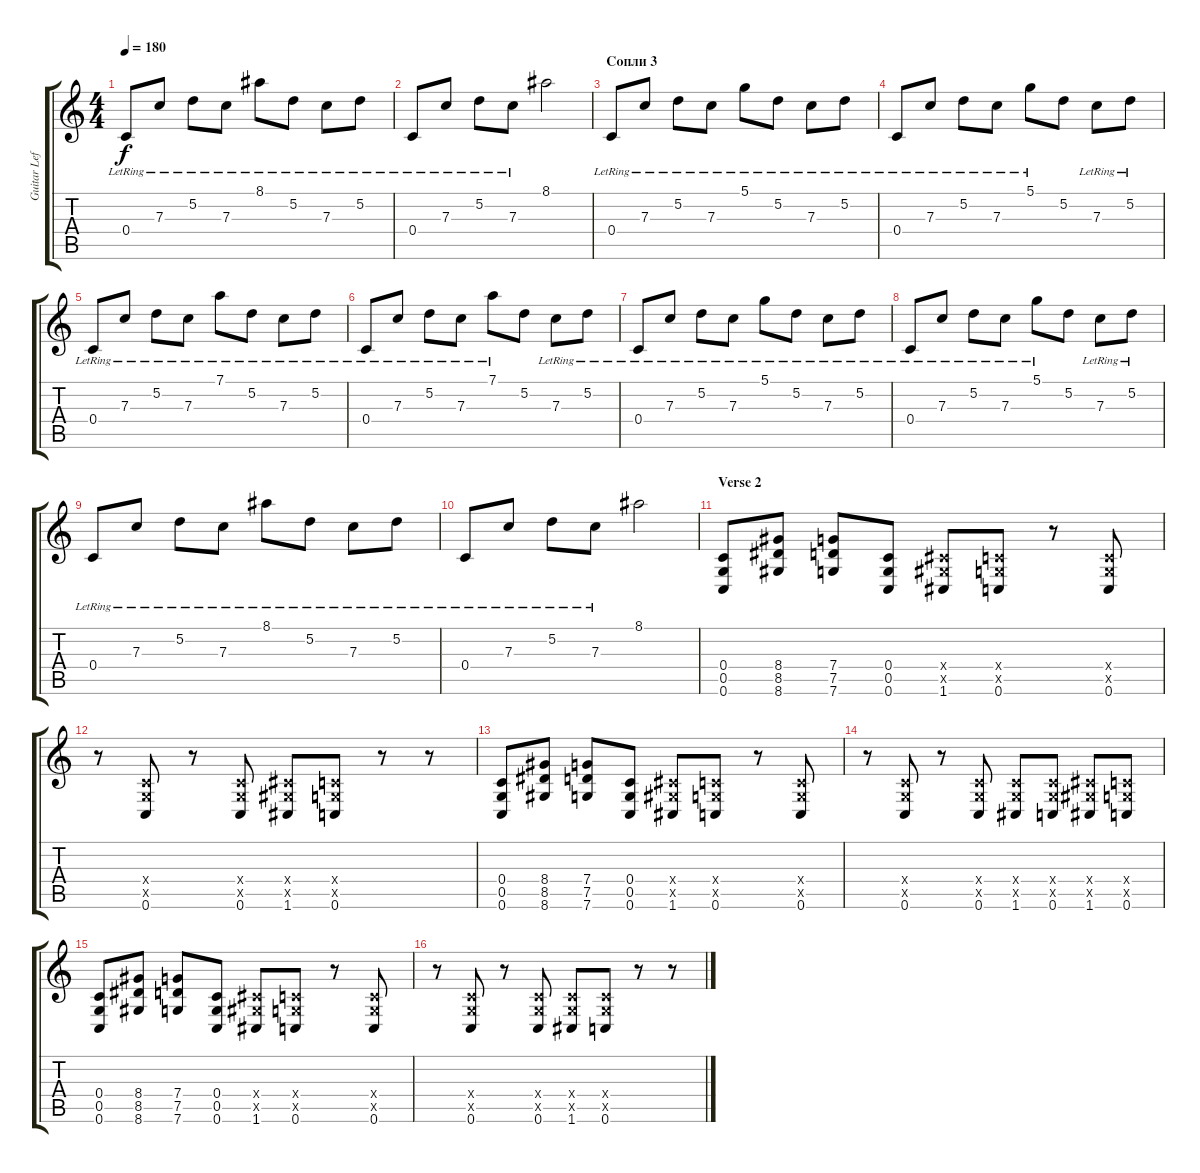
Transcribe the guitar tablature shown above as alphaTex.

\track ("Guitar Left" "Guitar Lef") {instrument overdrivenguitar}
\staff {score tabs}
\tuning (D4 A3 F3 C3 G2 C2) {hide}
\ts (4 4)
\tempo 180
\clef g2
\ks c
0.4{lr}.8{dy f instrument electricguitarclean} 7.3{lr}.8 5.2{lr}.8 7.3{lr}.8 8.1{lr}.8 5.2{lr}.8 7.3{lr}.8 5.2{lr}.8 |
0.4{lr}.8 7.3{lr}.8 5.2{lr}.8 7.3{lr}.8 8.1.2 |
\section ("" "Сопли 3")
0.4{lr}.8{instrument electricguitarclean} 7.3{lr}.8 5.2{lr}.8 7.3{lr}.8 5.1{lr}.8 5.2{lr}.8 7.3{lr}.8 5.2{lr}.8 |
0.4{lr}.8 7.3{lr}.8 5.2{lr}.8 7.3{lr}.8 5.1{lr}.8 5.2.8 7.3{lr}.8 5.2{lr}.8 |
0.4{lr}.8{instrument electricguitarclean} 7.3{lr}.8 5.2{lr}.8 7.3{lr}.8 7.1{lr}.8 5.2{lr}.8 7.3{lr}.8 5.2{lr}.8 |
0.4{lr}.8 7.3{lr}.8 5.2{lr}.8 7.3{lr}.8 7.1{lr}.8 5.2.8 7.3{lr}.8 5.2{lr}.8 |
0.4{lr}.8{instrument electricguitarclean} 7.3{lr}.8 5.2{lr}.8 7.3{lr}.8 5.1{lr}.8 5.2{lr}.8 7.3{lr}.8 5.2{lr}.8 |
0.4{lr}.8 7.3{lr}.8 5.2{lr}.8 7.3{lr}.8 5.1{lr}.8 5.2.8 7.3{lr}.8 5.2{lr}.8 |
0.4{lr}.8{instrument electricguitarclean} 7.3{lr}.8 5.2{lr}.8 7.3{lr}.8 8.1{lr}.8 5.2{lr}.8 7.3{lr}.8 5.2{lr}.8 |
0.4{lr}.8 7.3{lr}.8 5.2{lr}.8 7.3{lr}.8 8.1.2 |
\section ("" "Verse 2")
(0.4 0.5 0.6).8{instrument overdrivenguitar} (8.4 8.5 8.6).8 (7.4 7.5 7.6).8 (0.4 0.5 0.6).8 (1.4{x} 1.5{x} 1.6).8 (0.4{x} 0.5{x} 0.6).8 r.8 (0.4{x} 0.5{x} 0.6).8 |
r.8 (0.4{x} 0.5{x} 0.6).8 r.8 (0.4{x} 0.5{x} 0.6).8 (1.4{x} 1.5{x} 1.6).8 (0.4{x} 0.5{x} 0.6).8 r.8 r.8 |
(0.4 0.5 0.6).8 (8.4 8.5 8.6).8 (7.4 7.5 7.6).8 (0.4 0.5 0.6).8 (1.4{x} 1.5{x} 1.6).8 (0.4{x} 0.5{x} 0.6).8 r.8 (0.4{x} 0.5{x} 0.6).8 |
r.8 (0.4{x} 0.5{x} 0.6).8 r.8 (0.4{x} 0.5{x} 0.6).8 (0.4{x} 0.5{x} 1.6).8 (0.4{x} 0.5{x} 0.6).8 (1.4{x} 1.5{x} 1.6).8 (0.4{x} 0.5{x} 0.6).8 |
(0.4 0.5 0.6).8 (8.4 8.5 8.6).8 (7.4 7.5 7.6).8 (0.4 0.5 0.6).8 (1.4{x} 1.5{x} 1.6).8 (0.4{x} 0.5{x} 0.6).8 r.8 (0.4{x} 0.5{x} 0.6).8 |
r.8 (0.4{x} 0.5{x} 0.6).8 r.8 (0.4{x} 0.5{x} 0.6).8 (0.4{x} 0.5{x} 1.6).8 (0.4{x} 0.5{x} 0.6).8 r.8 r.8
